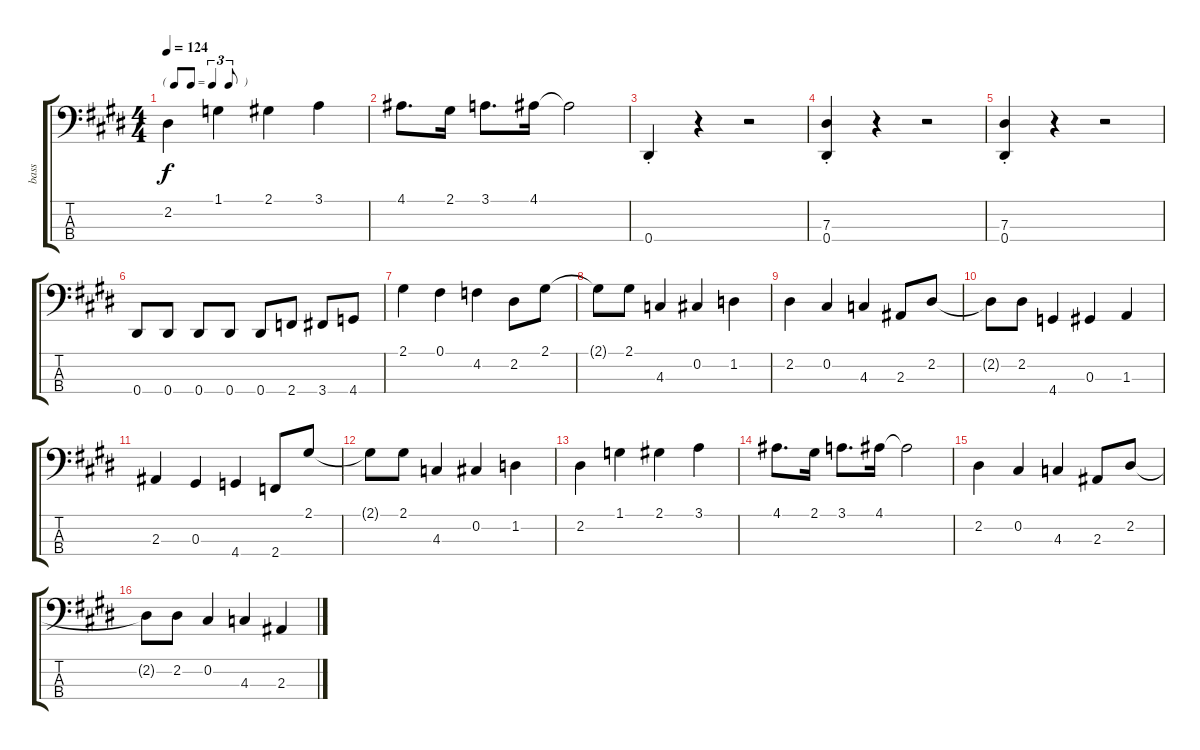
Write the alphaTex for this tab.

\track ("bass" "bass") {instrument electricbassfinger}
\staff {score tabs}
\tuning (Gb2 Db2 Ab1 Eb1) {hide}
\ts (4 4)
\tf triplet8th
\tempo 124
\clef f4
\ks e
2.2.4{dy f} 1.1.4 2.1.4 3.1.4 |
\ks c#minor
4.1.8{d} 2.1.16 3.1.8{d} 4.1.16 4.1{t}.2 |
0.4{st}.4 r.4 r.2 |
\ks e
(7.3{st} 0.4{st}).4 r.4 r.2 |
\ks c#minor
(7.3{st} 0.4{st}).4 r.4 r.2 |
0.4.8 0.4.8 0.4.8 0.4.8 0.4.8 2.4.8 3.4.8 4.4.8 |
\ks e
2.1.4 0.1.4 4.2.4 2.2.8 2.1.8 |
\ks c#minor
2.1{t}.8 2.1.8 4.3.4 0.2.4 1.2.4 |
2.2.4 0.2.4 4.3.4 2.3.8 2.2.8 |
\ks e
2.2{t}.8 2.2.8 4.4.4 0.3.4 1.3.4 |
\ks c#minor
2.3.4 0.3.4 4.4.4 2.4.8 2.1.8 |
2.1{t}.8 2.1.8 4.3.4 0.2.4 1.2.4 |
\ks e
2.2.4 1.1.4 2.1.4 3.1.4 |
\ks c#minor
4.1.8{d} 2.1.16 3.1.8{d} 4.1.16 4.1{t}.2 |
2.2.4 0.2.4 4.3.4 2.3.8 2.2.8 |
\ks e
2.2{t}.8 2.2.8 0.2.4 4.3.4 2.3.4
